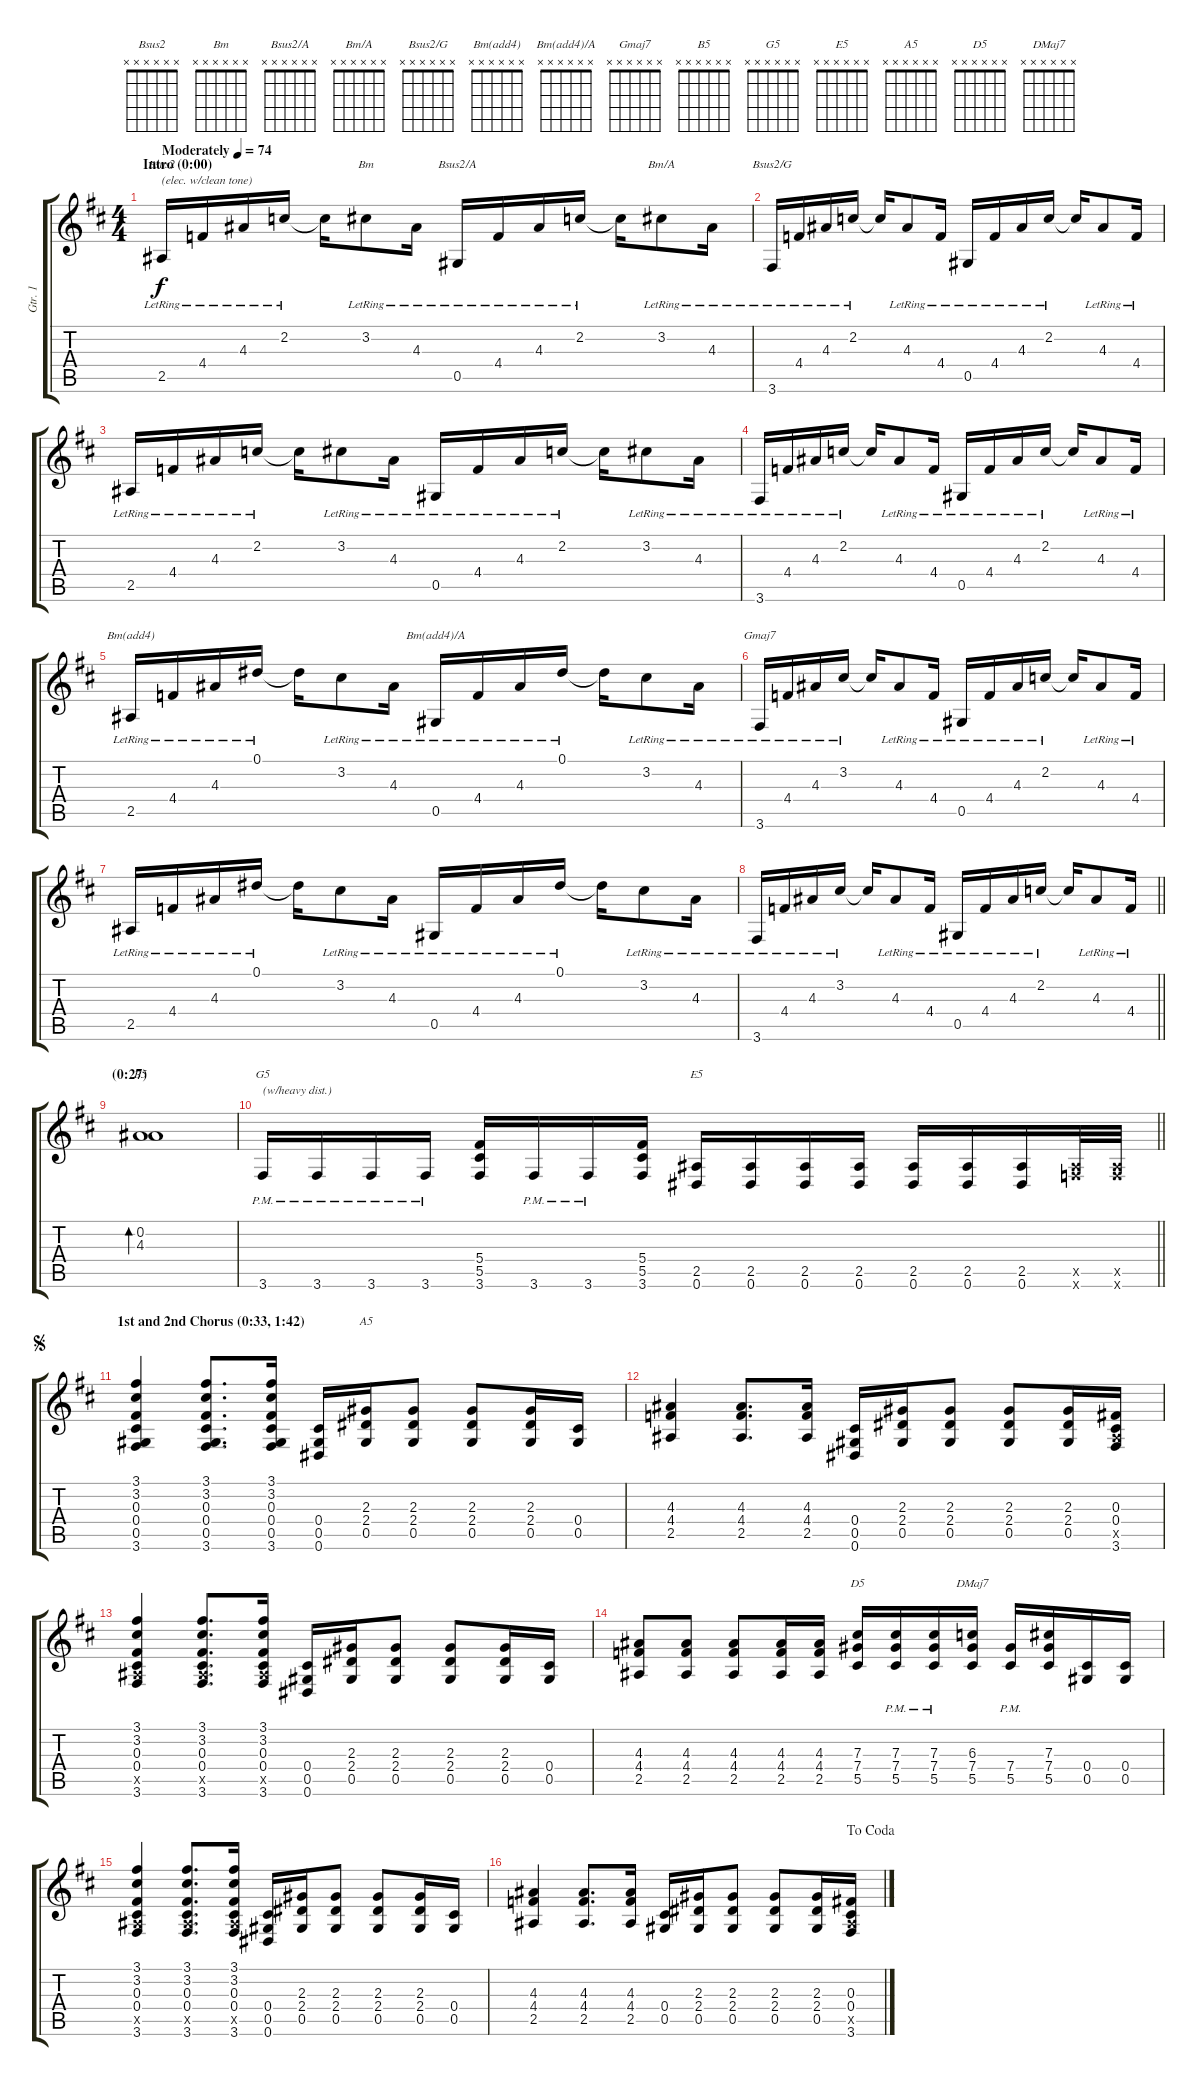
\track ("Gtr. 1" "Gtr. 1") {instrument electricguitarclean}
\staff {score tabs}
\tuning (Eb4 Bb3 Gb3 Db3 Ab2 Eb2) {hide}
\chord ("Bsus2" x x x x x x)
\chord ("Bm" x x x x x x)
\chord ("Bsus2/A" x x x x x x)
\chord ("Bm/A" x x x x x x)
\chord ("Bsus2/G" x x x x x x)
\chord ("Bm(add4)" x x x x x x)
\chord ("Bm(add4)/A" x x x x x x)
\chord ("Gmaj7" x x x x x x)
\chord ("B5" x x x x x x)
\chord ("G5" x x x x x x)
\chord ("E5" x x x x x x)
\chord ("A5" x x x x x x)
\chord ("D5" x x x x x x)
\chord ("DMaj7" x x x x x x)
\ts (4 4)
\section ("" "Intro (0:00)")
\tempo (74 "Moderately")
\clef g2
\ks d
2.5{lr}.16{ch "Bsus2" txt "(elec. w/clean tone)" dy f instrument electricguitarclean} 4.4{lr}.16 4.3{lr}.16 2.2{lr}.16 2.2{t}.16 3.2{lr}.8{ch "Bm"} 4.3{lr}.16 0.5{lr}.16{ch "Bsus2/A"} 4.4{lr}.16 4.3{lr}.16 2.2{lr}.16 2.2{t}.16 3.2{lr}.8{ch "Bm/A"} 4.3{lr}.16 |
3.6{lr}.16{ch "Bsus2/G"} 4.4{lr}.16 4.3{lr}.16 2.2{lr}.16 2.2{t}.16 4.3{lr}.8 4.4{lr}.16 0.5{lr}.16 4.4{lr}.16 4.3{lr}.16 2.2{lr}.16 2.2{t}.16 4.3{lr}.8 4.4{lr}.16 |
2.5{lr}.16 4.4{lr}.16 4.3{lr}.16 2.2{lr}.16 2.2{t}.16 3.2{lr}.8 4.3{lr}.16 0.5{lr}.16 4.4{lr}.16 4.3{lr}.16 2.2{lr}.16 2.2{t}.16 3.2{lr}.8 4.3{lr}.16 |
3.6{lr}.16 4.4{lr}.16 4.3{lr}.16 2.2{lr}.16 2.2{t}.16 4.3{lr}.8 4.4{lr}.16 0.5{lr}.16 4.4{lr}.16 4.3{lr}.16 2.2{lr}.16 2.2{t}.16 4.3{lr}.8 4.4{lr}.16 |
2.5{lr}.16{ch "Bm(add4)"} 4.4{lr}.16 4.3{lr}.16 0.1{lr}.16 0.1{t}.16 3.2{lr}.8 4.3{lr}.16 0.5{lr}.16{ch "Bm(add4)/A"} 4.4{lr}.16 4.3{lr}.16 0.1{lr}.16 0.1{t}.16 3.2{lr}.8 4.3{lr}.16 |
3.6{lr}.16{ch "Gmaj7"} 4.4{lr}.16 4.3{lr}.16 3.2{lr}.16 3.2{t}.16 4.3{lr}.8 4.4{lr}.16 0.5{lr}.16 4.4{lr}.16 4.3{lr}.16 2.2{lr}.16 2.2{t}.16 4.3{lr}.8 4.4{lr}.16 |
2.5{lr}.16 4.4{lr}.16 4.3{lr}.16 0.1{lr}.16 0.1{t}.16 3.2{lr}.8 4.3{lr}.16 0.5{lr}.16 4.4{lr}.16 4.3{lr}.16 0.1{lr}.16 0.1{t}.16 3.2{lr}.8 4.3{lr}.16 |
\barLineRight lightlight
3.6{lr}.16 4.4{lr}.16 4.3{lr}.16 3.2{lr}.16 3.2{t}.16 4.3{lr}.8 4.4{lr}.16 0.5{lr}.16 4.4{lr}.16 4.3{lr}.16 2.2{lr}.16 2.2{t}.16 4.3{lr}.8 4.4{lr}.16 |
\section ("" "(0:27)")
(0.2 4.3).1{bd 120 ch "B5"} |
\barLineRight lightlight
3.6{pm}.16{ch "G5" txt "(w/heavy dist.)" volume 8 instrument distortionguitar} 3.6{pm}.16 3.6{pm}.16 3.6{pm}.16 (5.4 5.5 3.6).16 3.6{pm}.16 3.6{pm}.16 (5.4 5.5 3.6).16 (2.5 0.6).16{ch "E5"} (2.5 0.6).16 (2.5 0.6).16 (2.5 0.6).16 (2.5 0.6).16 (2.5 0.6).16 (2.5 0.6).16 (2.5{x} 2.6{x}).32 (2.5{x} 2.6{x}).32 |
\section ("" "1st and 2nd Chorus (0:33, 1:42)")
\jump segno
(3.1 3.2 0.3 0.4 0.5 3.6).4 (3.1 3.2 0.3 0.4 0.5 3.6).8{d} (3.1 3.2 0.3 0.4 0.5 3.6).16 (0.4 0.5 0.6).16 (2.3 2.4 0.5).16{ch "A5"} (2.3 2.4 0.5).8 (2.3 2.4 0.5).8 (2.3 2.4 0.5).16 (0.4 0.5).16 |
(4.3 4.4 2.5).4 (4.3 4.4 2.5).8{d} (4.3 4.4 2.5).16 (0.4 0.5 0.6).16 (2.3 2.4 0.5).16 (2.3 2.4 0.5).8 (2.3 2.4 0.5).8 (2.3 2.4 0.5).16 (0.3 0.4 2.5{x} 3.6).16 |
(3.1 3.2 0.3 0.4 2.5{x} 3.6).4 (3.1 3.2 0.3 0.4 2.5{x} 3.6).8{d} (3.1 3.2 0.3 0.4 2.5{x} 3.6).16 (0.4 0.5 0.6).16 (2.3 2.4 0.5).16 (2.3 2.4 0.5).8 (2.3 2.4 0.5).8 (2.3 2.4 0.5).16 (0.4 0.5).16 |
(4.3 4.4 2.5).8 (4.3 4.4 2.5).8 (4.3 4.4 2.5).8 (4.3 4.4 2.5).16 (4.3 4.4 2.5).16 (7.3 7.4 5.5).16{ch "D5"} (7.3{pm} 7.4{pm} 5.5{pm}).16 (7.3{pm} 7.4{pm} 5.5{pm}).16 (6.3 7.4 5.5).16{ch "DMaj7"} (7.4{pm} 5.5{pm}).16 (7.3 7.4 5.5).16 (0.4 0.5).16 (0.4 0.5).16 |
(3.1 3.2 0.3 0.4 2.5{x} 3.6).4 (3.1 3.2 0.3 0.4 2.5{x} 3.6).8{d} (3.1 3.2 0.3 0.4 2.5{x} 3.6).16 (0.4 0.5 0.6).16 (2.3 2.4 0.5).16 (2.3 2.4 0.5).8 (2.3 2.4 0.5).8 (2.3 2.4 0.5).16 (0.4 0.5).16 |
\jump dacoda
(4.3 4.4 2.5).4 (4.3 4.4 2.5).8{d} (4.3 4.4 2.5).16 (0.4 0.5).16 (2.3 2.4 0.5).16 (2.3 2.4 0.5).8 (2.3 2.4 0.5).8 (2.3 2.4 0.5).16 (0.3 0.4 2.5{x} 3.6).16
